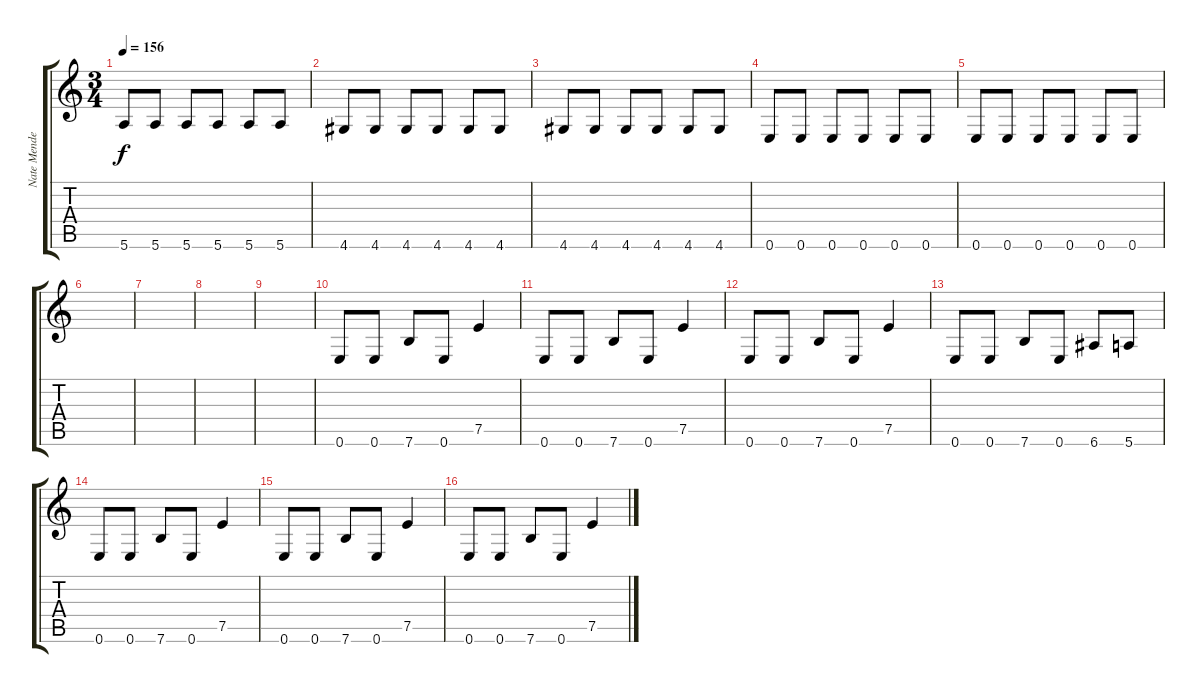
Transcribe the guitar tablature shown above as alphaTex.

\track ("Nate Mendel" "Nate Mende") {instrument electricbassfinger}
\staff {score tabs}
\tuning (E4 B3 G3 D3 A2 E2) {hide}
\ts (3 4)
\tempo 156
\clef g2
\ks c
5.6.8{dy f} 5.6.8 5.6.8 5.6.8 5.6.8 5.6.8 |
4.6.8 4.6.8 4.6.8 4.6.8 4.6.8 4.6.8 |
4.6.8 4.6.8 4.6.8 4.6.8 4.6.8 4.6.8 |
0.6.8 0.6.8 0.6.8 0.6.8 0.6.8 0.6.8 |
0.6.8 0.6.8 0.6.8 0.6.8 0.6.8 0.6.8 |
|
|
|
|
0.6.8 0.6.8 7.6.8 0.6.8 7.5.4 |
0.6.8 0.6.8 7.6.8 0.6.8 7.5.4 |
0.6.8 0.6.8 7.6.8 0.6.8 7.5.4 |
0.6.8 0.6.8 7.6.8 0.6.8 6.6.8 5.6.8 |
0.6.8 0.6.8 7.6.8 0.6.8 7.5.4 |
0.6.8 0.6.8 7.6.8 0.6.8 7.5.4 |
0.6.8 0.6.8 7.6.8 0.6.8 7.5.4
